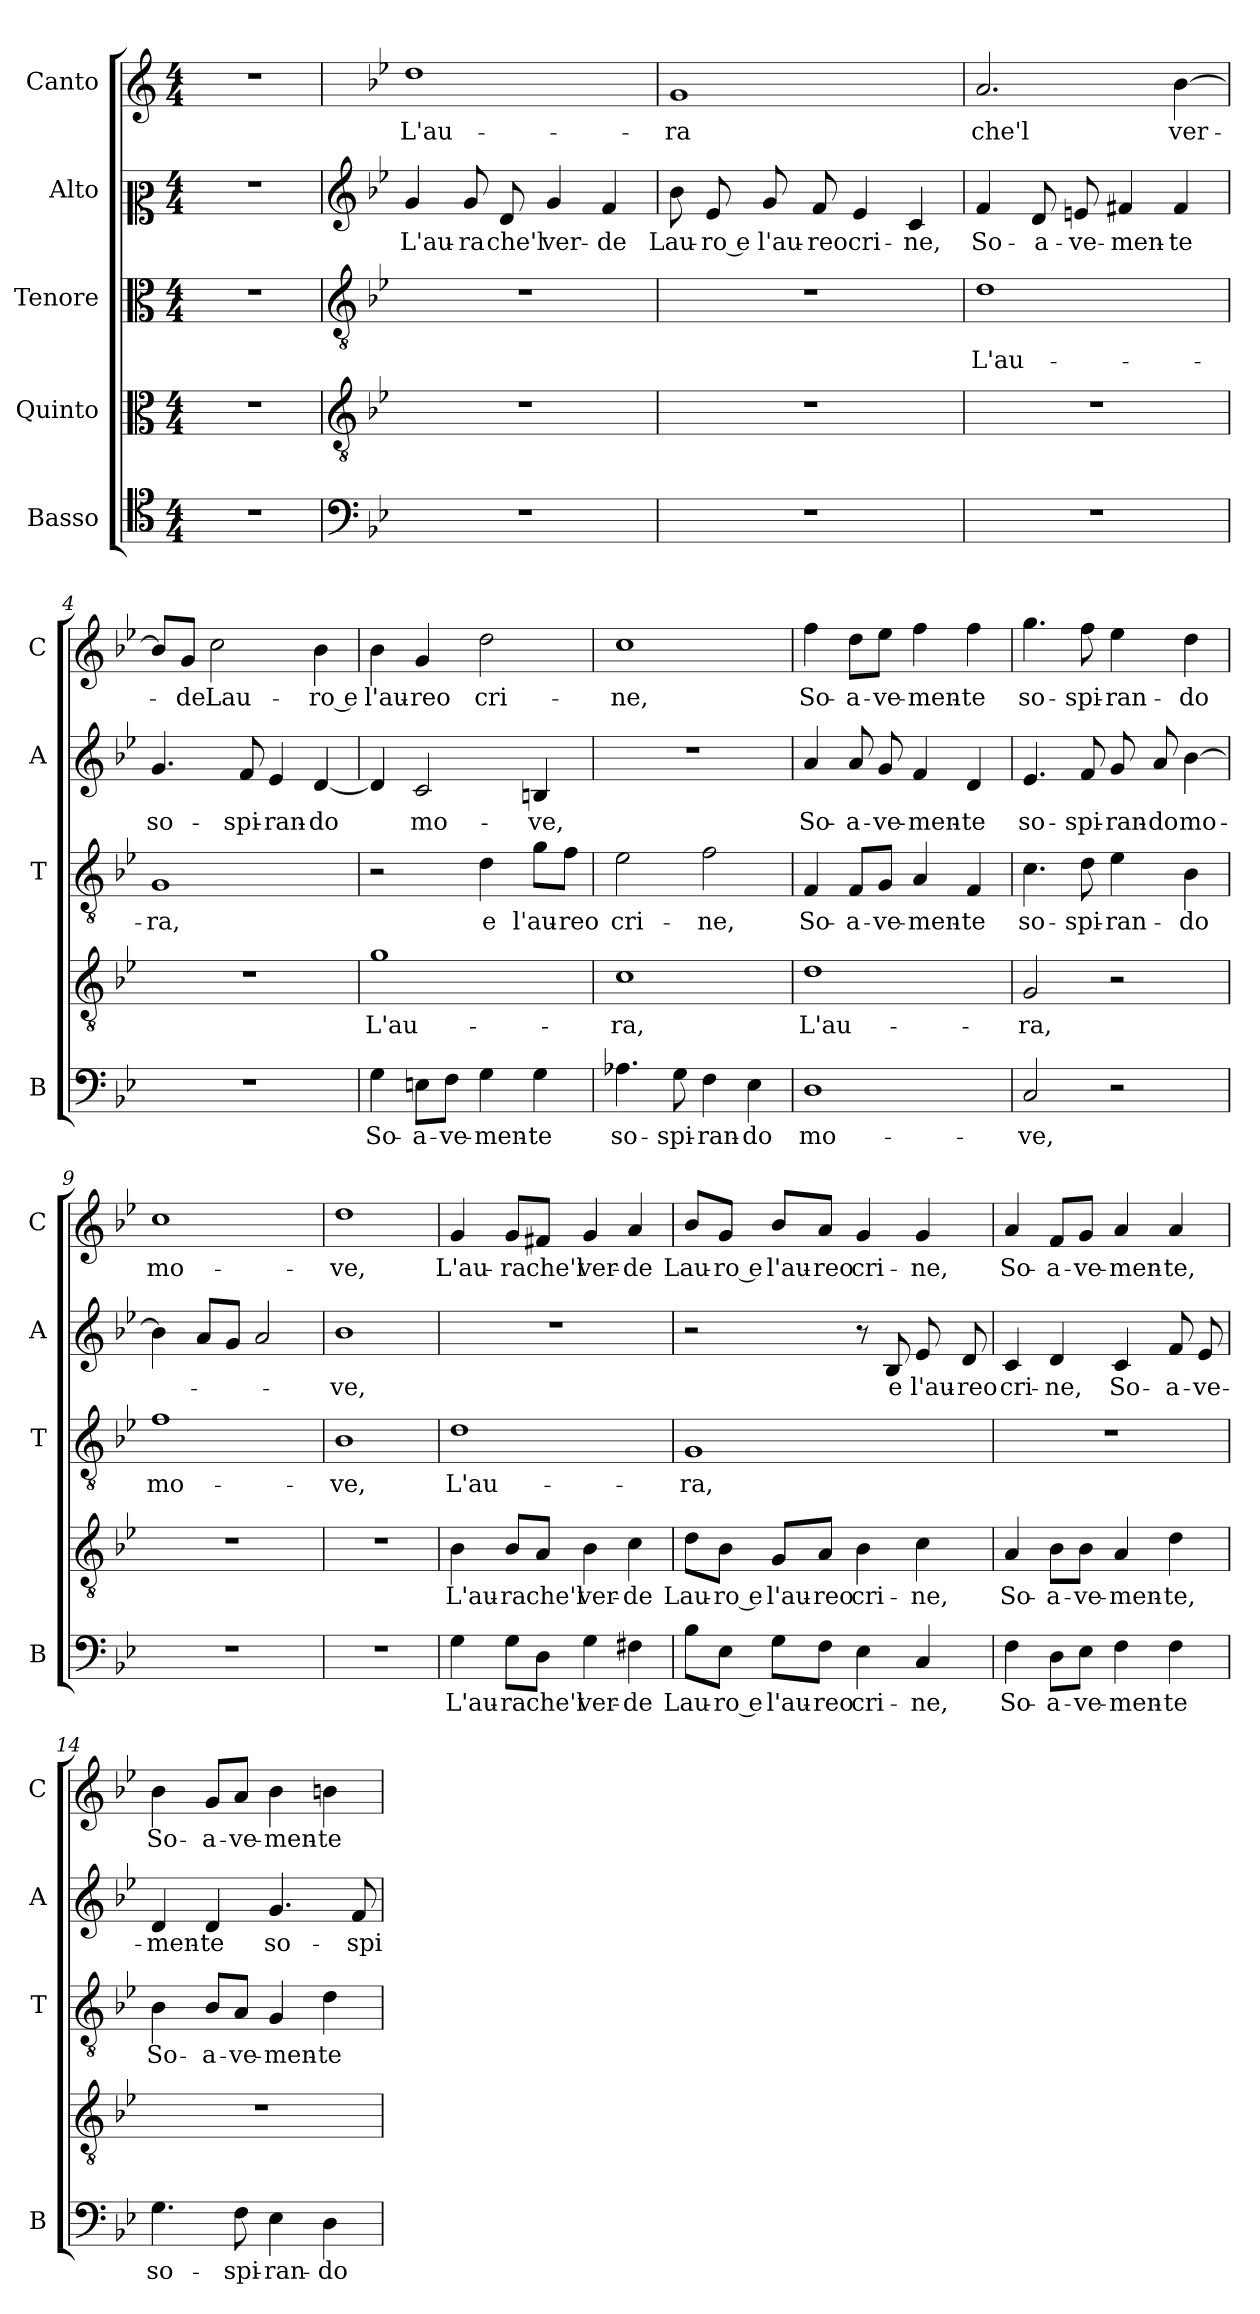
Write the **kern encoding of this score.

**kern	**text	**kern	**text	**kern	**text	**kern	**text	**kern	**text
*part5	*part5	*part4	*part4	*part3	*part3	*part2	*part2	*part1	*part1
*staff5	*staff5	*staff4	*staff4	*staff3	*staff3	*staff2	*staff2	*staff1	*staff1
*I"Basso	*	*I"Quinto	*	*I"Tenore	*	*I"Alto	*	*I"Canto	*
*I'B	*	*	*	*I'T	*	*I'A	*	*I'C	*
*clefC4	*	*clefC3	*	*clefC3	*	*clefC2	*	*clefG2	*
*k[]	*	*k[]	*	*k[]	*	*k[]	*	*k[]	*
*C:	*	*C:	*	*C:	*	*C:	*	*C:	*
*M4/4	*	*M4/4	*	*M4/4	*	*M4/4	*	*M4/4	*
=	=	=	=	=	=	=	=	=	=
1r	.	1r	.	1r	.	1r	.	1r	.
=1	=1	=1	=1	=1	=1	=1	=1	=1	=1
*clefF4	*	*clefGv2	*	*clefGv2	*	*clefG2	*	*	*
*k[b-e-]	*	*k[b-e-]	*	*k[b-e-]	*	*k[b-e-]	*	*k[b-e-]	*
*B-:	*	*B-:	*	*B-:	*	*B-:	*	*B-:	*
!	!	!	!	!	!	!	!LO:LY:b	!	!LO:LY:b
1r	.	1r	.	1r	.	4g/	L'au-	1dd	L'au-
!	!	!	!	!	!	!	!LO:LY:b	!	!
.	.	.	.	.	.	8g/	-ra	.	.
!	!	!	!	!	!	!	!LO:LY:b	!	!
.	.	.	.	.	.	8d/	che'l	.	.
!	!	!	!	!	!	!	!LO:LY:b	!	!
.	.	.	.	.	.	4g/	ver-	.	.
!	!	!	!	!	!	!	!LO:LY:b	!	!
.	.	.	.	.	.	4f/	-de	.	.
=2	=2	=2	=2	=2	=2	=2	=2	=2	=2
!	!	!	!	!	!	!	!LO:LY:b	!	!LO:LY:b
1r	.	1r	.	1r	.	8b-\	Lau-	1g	-ra
!	!	!	!	!	!	!	!LO:LY:b	!	!
.	.	.	.	.	.	8e-/	-ro e	.	.
!	!	!	!	!	!	!	!LO:LY:b	!	!
.	.	.	.	.	.	8g/	l'au-	.	.
!	!	!	!	!	!	!	!LO:LY:b	!	!
.	.	.	.	.	.	8f/	-reo	.	.
!	!	!	!	!	!	!	!LO:LY:b	!	!
.	.	.	.	.	.	4e-/	cri-	.	.
!	!	!	!	!	!	!	!LO:LY:b	!	!
.	.	.	.	.	.	4c/	-ne,	.	.
=3	=3	=3	=3	=3	=3	=3	=3	=3	=3
!	!	!	!	!	!LO:LY:b	!	!LO:LY:b	!	!LO:LY:b
1r	.	1r	.	1d	L'au-	4f/	So-	2.a/	che'l
!	!	!	!	!	!	!	!LO:LY:b	!	!
.	.	.	.	.	.	8d/	-a-	.	.
!	!	!	!	!	!	!	!LO:LY:b	!	!
.	.	.	.	.	.	8en/	-ve-	.	.
!	!	!	!	!	!	!	!LO:LY:b	!	!
.	.	.	.	.	.	4f#X/	-men-	.	.
!	!	!	!	!	!	!	!LO:LY:b	!	!LO:LY:b
.	.	.	.	.	.	4f#/	-te	[4b-\	ver-
=4	=4	=4	=4	=4	=4	=4	=4	=4	=4
!	!	!	!	!	!LO:LY:b	!	!LO:LY:b	!	!
1r	.	1r	.	1G	-ra,	4.g/	so-	8b-/L]	.
!	!	!	!	!	!	!	!	!	!LO:LY:b
.	.	.	.	.	.	.	.	8g/J	-de
!	!	!	!	!	!	!	!	!	!LO:LY:b
.	.	.	.	.	.	.	.	2cc\	Lau-
!	!	!	!	!	!	!	!LO:LY:b	!	!
.	.	.	.	.	.	8f/	-spi-	.	.
!	!	!	!	!	!	!	!LO:LY:b	!	!
.	.	.	.	.	.	4e-/	-ran-	.	.
!	!	!	!	!	!	!	!LO:LY:b	!	!LO:LY:b
.	.	.	.	.	.	[4d/	-do	4b-\	-ro e
=5	=5	=5	=5	=5	=5	=5	=5	=5	=5
!	!LO:LY:b	!	!LO:LY:b	!	!	!	!	!	!LO:LY:b
4G\	So-	1g	L'au-	2r	.	4d/]	.	4b-\	l'au-
!	!LO:LY:b	!	!	!	!	!	!LO:LY:b	!	!LO:LY:b
8En\L	-a-	.	.	.	.	2c/	mo-	4g/	-reo
!	!LO:LY:b	!	!	!	!	!	!	!	!
8F\J	-ve-	.	.	.	.	.	.	.	.
!	!LO:LY:b	!	!	!	!LO:LY:b	!	!	!	!LO:LY:b
4G\	-men-	.	.	4d\	e	.	.	2dd\	cri-
!	!LO:LY:b	!	!	!	!LO:LY:b	!	!LO:LY:b	!	!
4G\	-te	.	.	8g\L	l'au-	4Bn/	-ve,	.	.
!	!	!	!	!	!LO:LY:b	!	!	!	!
.	.	.	.	8f\J	-reo	.	.	.	.
!!LO:LB:g=z
=6	=6	=6	=6	=6	=6	=6	=6	=6	=6
!	!LO:LY:b	!	!LO:LY:b	!	!LO:LY:b	!	!	!	!LO:LY:b
4.A-X\	so-	1c	-ra,	2e-\	cri-	1r	.	1cc	-ne,
!	!LO:LY:b	!	!	!	!	!	!	!	!
8G\	-spi-	.	.	.	.	.	.	.	.
!	!LO:LY:b	!	!	!	!LO:LY:b	!	!	!	!
4F\	-ran-	.	.	2f\	-ne,	.	.	.	.
!	!LO:LY:b	!	!	!	!	!	!	!	!
4E-\	-do	.	.	.	.	.	.	.	.
=7	=7	=7	=7	=7	=7	=7	=7	=7	=7
!	!LO:LY:b	!	!LO:LY:b	!	!LO:LY:b	!	!LO:LY:b	!	!LO:LY:b
1D	mo-	1d	L'au-	4F/	So-	4a/	So-	4ff\	So-
!	!	!	!	!	!LO:LY:b	!	!LO:LY:b	!	!LO:LY:b
.	.	.	.	8F/L	-a-	8a/	-a-	8dd\L	-a-
!	!	!	!	!	!LO:LY:b	!	!LO:LY:b	!	!LO:LY:b
.	.	.	.	8G/J	-ve-	8g/	-ve-	8ee-\J	-ve-
!	!	!	!	!	!LO:LY:b	!	!LO:LY:b	!	!LO:LY:b
.	.	.	.	4A/	-men-	4f/	-men-	4ff\	-men-
!	!	!	!	!	!LO:LY:b	!	!LO:LY:b	!	!LO:LY:b
.	.	.	.	4F/	-te	4d/	-te	4ff\	-te
=8	=8	=8	=8	=8	=8	=8	=8	=8	=8
!	!LO:LY:b	!	!LO:LY:b	!	!LO:LY:b	!	!LO:LY:b	!	!LO:LY:b
2C/	-ve,	2G/	-ra,	4.c\	so-	4.e-/	so-	4.gg\	so-
!	!	!	!	!	!LO:LY:b	!	!LO:LY:b	!	!LO:LY:b
.	.	.	.	8d\	-spi-	8f/	-spi-	8ff\	-spi-
!	!	!	!	!	!LO:LY:b	!	!LO:LY:b	!	!LO:LY:b
2r	.	2r	.	4e-\	-ran-	8g/	-ran-	4ee-\	-ran-
!	!	!	!	!	!	!	!LO:LY:b	!	!
.	.	.	.	.	.	8a/	-do	.	.
!	!	!	!	!	!LO:LY:b	!	!LO:LY:b	!	!LO:LY:b
.	.	.	.	4B-\	-do	[4b-\	mo-	4dd\	-do
=9	=9	=9	=9	=9	=9	=9	=9	=9	=9
!	!	!	!	!	!LO:LY:b	!	!	!	!LO:LY:b
1r	.	1r	.	1f	mo-	4b-\]	.	1cc	mo-
.	.	.	.	.	.	8a/L	.	.	.
.	.	.	.	.	.	8g/J	.	.	.
.	.	.	.	.	.	2a/	.	.	.
=10	=10	=10	=10	=10	=10	=10	=10	=10	=10
!	!	!	!	!	!LO:LY:b	!	!LO:LY:b	!	!LO:LY:b
1r	.	1r	.	1B-	-ve,	1b-	-ve,	1dd	-ve,
=11	=11	=11	=11	=11	=11	=11	=11	=11	=11
!	!LO:LY:b	!	!LO:LY:b	!	!LO:LY:b	!	!	!	!LO:LY:b
4G\	L'au-	4B-\	L'au-	1d	L'au-	1r	.	4g/	L'au-
!	!LO:LY:b	!	!LO:LY:b	!	!	!	!	!	!LO:LY:b
8G\L	-ra	8B-/L	-ra	.	.	.	.	8g/L	-ra
!	!LO:LY:b	!	!LO:LY:b	!	!	!	!	!	!LO:LY:b
8D\J	che'l	8A/J	che'l	.	.	.	.	8f#X/J	che'l
!	!LO:LY:b	!	!LO:LY:b	!	!	!	!	!	!LO:LY:b
4G\	ver-	4B-\	ver-	.	.	.	.	4g/	ver-
!	!LO:LY:b	!	!LO:LY:b	!	!	!	!	!	!LO:LY:b
4F#X\	-de	4c\	-de	.	.	.	.	4a/	-de
=12	=12	=12	=12	=12	=12	=12	=12	=12	=12
!	!LO:LY:b	!	!LO:LY:b	!	!LO:LY:b	!	!	!	!LO:LY:b
8B-\L	Lau-	8d\L	Lau-	1G	-ra,	2r	.	8b-/L	Lau-
!	!LO:LY:b	!	!LO:LY:b	!	!	!	!	!	!LO:LY:b
8E-\J	-ro e	8B-\J	-ro e	.	.	.	.	8g/J	-ro e
!	!LO:LY:b	!	!LO:LY:b	!	!	!	!	!	!LO:LY:b
8G\L	l'au-	8G/L	l'au-	.	.	.	.	8b-/L	l'au-
!	!LO:LY:b	!	!LO:LY:b	!	!	!	!	!	!LO:LY:b
8F\J	-reo	8A/J	-reo	.	.	.	.	8a/J	-reo
!	!LO:LY:b	!	!LO:LY:b	!	!	!	!	!	!LO:LY:b
4E-\	cri-	4B-\	cri-	.	.	8r	.	4g/	cri-
!	!	!	!	!	!	!	!LO:LY:b	!	!
.	.	.	.	.	.	8B-/	e	.	.
!	!LO:LY:b	!	!LO:LY:b	!	!	!	!LO:LY:b	!	!LO:LY:b
4C/	-ne,	4c\	-ne,	.	.	8e-/	l'au-	4g/	-ne,
!	!	!	!	!	!	!	!LO:LY:b	!	!
.	.	.	.	.	.	8d/	-reo	.	.
!!LO:LB:g=z
=13	=13	=13	=13	=13	=13	=13	=13	=13	=13
!	!LO:LY:b	!	!LO:LY:b	!	!	!	!LO:LY:b	!	!LO:LY:b
4F\	So-	4A/	So-	1r	.	4c/	cri-	4a/	So-
!	!LO:LY:b	!	!LO:LY:b	!	!	!	!LO:LY:b	!	!LO:LY:b
8D\L	-a-	8B-\L	-a-	.	.	4d/	-ne,	8f/L	-a-
!	!LO:LY:b	!	!LO:LY:b	!	!	!	!	!	!LO:LY:b
8E-\J	-ve-	8B-\J	-ve-	.	.	.	.	8g/J	-ve-
!	!LO:LY:b	!	!LO:LY:b	!	!	!	!LO:LY:b	!	!LO:LY:b
4F\	-men-	4A/	-men-	.	.	4c/	So-	4a/	-men-
!	!LO:LY:b	!	!LO:LY:b	!	!	!	!LO:LY:b	!	!LO:LY:b
4F\	-te	4d\	-te,	.	.	8f/	-a-	4a/	-te,
!	!	!	!	!	!	!	!LO:LY:b	!	!
.	.	.	.	.	.	8e-/	-ve-	.	.
=14	=14	=14	=14	=14	=14	=14	=14	=14	=14
!	!LO:LY:b	!	!	!	!LO:LY:b	!	!LO:LY:b	!	!LO:LY:b
4.G\	so-	1r	.	4B-\	So-	4d/	-men-	4b-\	So-
!	!	!	!	!	!LO:LY:b	!	!LO:LY:b	!	!LO:LY:b
.	.	.	.	8B-/L	-a-	4d/	-te	8g/L	-a-
!	!LO:LY:b	!	!	!	!LO:LY:b	!	!	!	!LO:LY:b
8F\	-spi-	.	.	8A/J	-ve-	.	.	8a/J	-ve-
!	!LO:LY:b	!	!	!	!LO:LY:b	!	!LO:LY:b	!	!LO:LY:b
4E-\	-ran-	.	.	4G/	-men-	4.g/	so-	4b-\	-men-
!	!LO:LY:b	!	!	!	!LO:LY:b	!	!	!	!LO:LY:b
4D\	-do	.	.	4d\	-te	.	.	4bn\	-te
!	!	!	!	!	!	!	!LO:LY:b	!	!
.	.	.	.	.	.	8f/	-spi-	.	.
=	=	=	=	=	=	=	=	=	=
*-	*-	*-	*-	*-	*-	*-	*-	*-	*-
